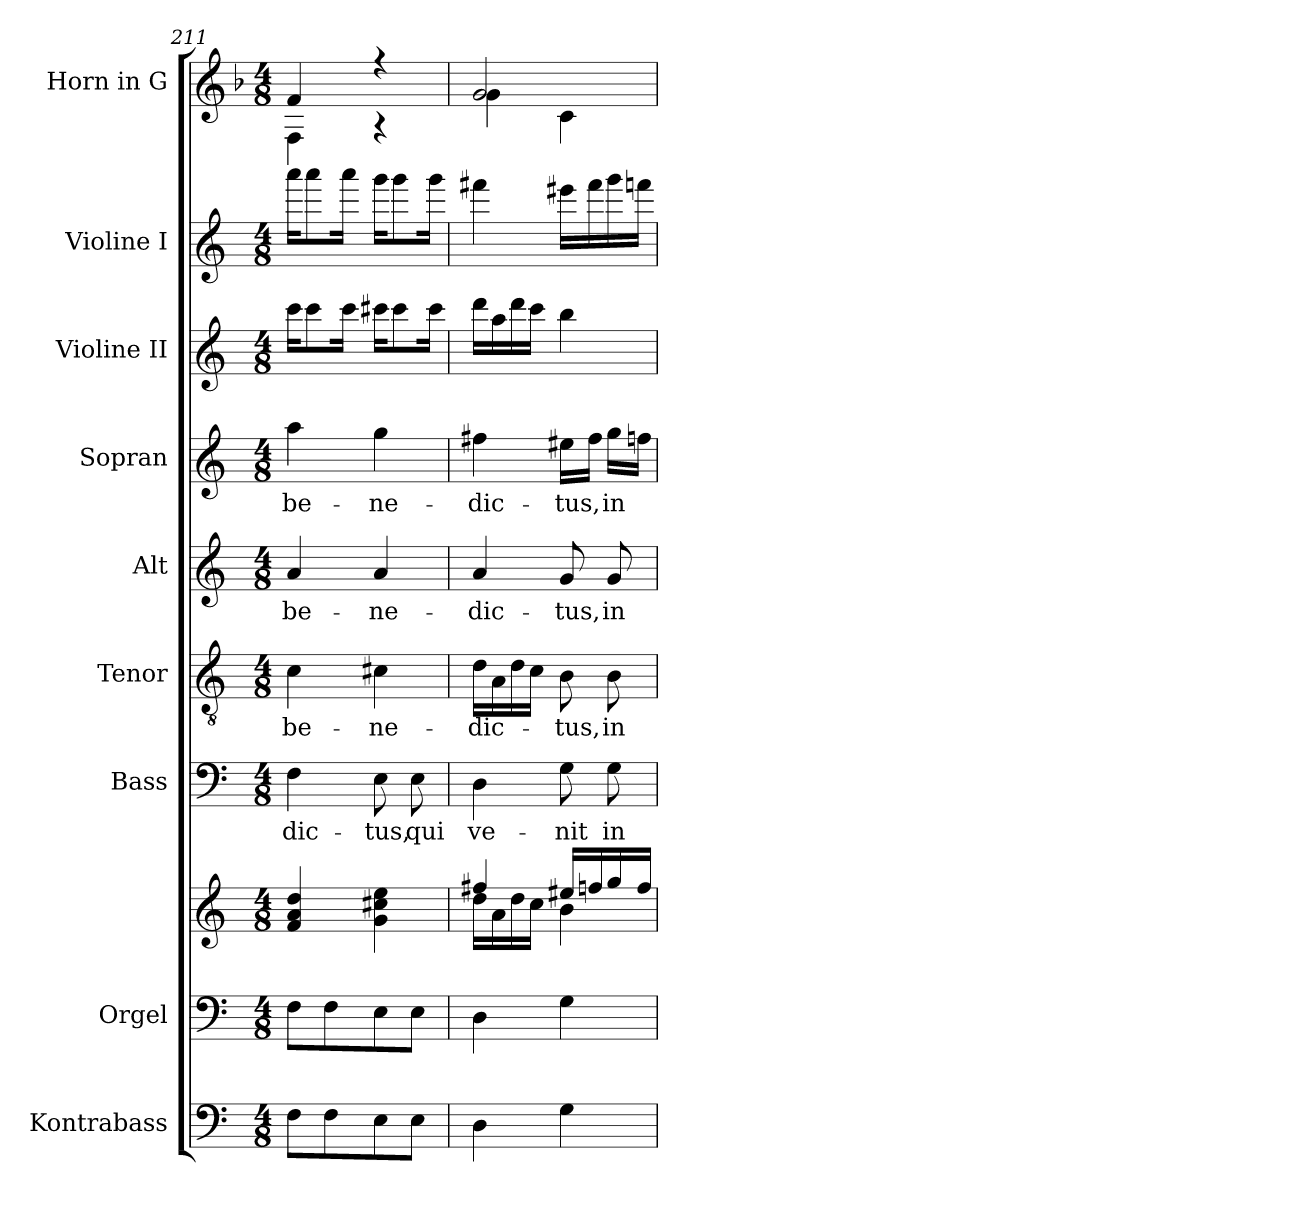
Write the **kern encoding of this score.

**kern	**kern	**kern	**kern	**text	**kern	**text	**kern	**text	**kern	**text	**kern	**kern	**kern
*part9	*part8	*part8	*part7	*part7	*part6	*part6	*part5	*part5	*part4	*part4	*part3	*part2	*part1
*staff10	*staff9	*staff8	*staff7	*staff7	*staff6	*staff6	*staff5	*staff5	*staff4	*staff4	*staff3	*staff2	*staff1
*I"Kontrabass	*I"Orgel	*	*I"Bass	*	*I"Tenor	*	*I"Alt	*	*I"Sopran	*	*I"Violine II	*I"Violine I	*I"Horn in G
*I'Kb.	*I'Org.	*	*I'B	*	*I'T	*	*I'A	*	*I'S	*	*I'Vl. II	*I'Vl. I	*I'Hrn.
*clefF4	*clefF4	*clefG2	*clefF4	*	*clefGv2	*	*clefG2	*	*clefG2	*	*clefG2	*clefG2	*clefG2
*ITrd7c12	*	*	*	*	*	*	*	*	*	*	*ITrd7c12	*ITrd7c12	*ITrd3c5
*k[]	*k[]	*k[]	*k[]	*	*k[]	*	*k[]	*	*k[]	*	*k[]	*k[]	*k[]
*C:	*C:	*C:	*C:	*	*C:	*	*C:	*	*C:	*	*C:	*C:	*C:
*M4/8	*M4/8	*M4/8	*M4/8	*	*M4/8	*	*M4/8	*	*M4/8	*	*M4/8	*M4/8	*M4/8
=211	=211	=211	=211	=211	=211	=211	=211	=211	=211	=211	=211	=211	=211
!	!	!	!	!LO:LY:b	!	!LO:LY:b	!	!LO:LY:b	!	!LO:LY:b	!	!	!
*	*	*	*	*	*	*	*	*	*	*	*	*	*^
8FF\L	8F\L	4f/ 4a/ 4dd/	4F\	-dic-	4c\	be-	4a/	be-	4aa\	be-	16cc\KL	16aa\KL	4c/	4C\
.	.	.	.	.	.	.	.	.	.	.	8cc\	8aa\	.	.
8FF\	8F\	.	.	.	.	.	.	.	.	.	.	.	.	.
.	.	.	.	.	.	.	.	.	.	.	16cc\Jk	16aa\Jk	.	.
!	!	!	!	!LO:LY:b	!	!LO:LY:b	!	!LO:LY:b	!	!LO:LY:b	!	!	!	!
8EE\	8E\	4g\ 4cc#X\ 4ee\	8E\	-tus,	4c#X\	-ne-	4a/	-ne-	4gg\	-ne-	16cc#X\KL	16gg\KL	4r	4r
.	.	.	.	.	.	.	.	.	.	.	8cc#\	8gg\	.	.
!	!	!	!	!LO:LY:b	!	!	!	!	!	!	!	!	!	!
8EE\J	8E\J	.	8E\	qui	.	.	.	.	.	.	.	.	.	.
.	.	.	.	.	.	.	.	.	.	.	16cc#\Jk	16gg\Jk	.	.
=212	=212	=212	=212	=212	=212	=212	=212	=212	=212	=212	=212	=212	=212	=212
*	*	*^	*	*	*	*	*	*	*	*	*	*	*	*
!	!	!	!	!	!LO:LY:b	!	!LO:LY:b	!	!LO:LY:b	!	!LO:LY:b	!	!	!	!
4DD\	4D\	4ff#X/	16dd\LL	4D\	ve-	16d\LL	-dic-	4a/	-dic-	4ff#X\	-dic-	16dd\LL	4ff#X\	2d/	4d\
.	.	.	16a\	.	.	16A\	.	.	.	.	.	16a\	.	.	.
.	.	.	16dd\	.	.	16d\	.	.	.	.	.	16dd\	.	.	.
.	.	.	16cc\JJ	.	.	16c\JJ	.	.	.	.	.	16cc\JJ	.	.	.
!	!	!	!	!	!LO:LY:b	!	!LO:LY:b	!	!LO:LY:b	!	!LO:LY:b	!	!	!	!
4GG\	4G\	16ee#X/LL	4b\	8G\	-nit	8B\	-tus,	8g/	-tus,	16ee#X\LL	-tus,	4b\	16ee#X\LL	.	4G\
.	.	16ffn/	.	.	.	.	.	.	.	16ff#\JJ	.	.	16ff#\	.	.
!	!	!	!	!	!LO:LY:b	!	!LO:LY:b	!	!LO:LY:b	!	!LO:LY:b	!	!	!	!
.	.	16gg/	.	8G\	in	8B\	in	8g/	in	16gg\LL	in	.	16gg\	.	.
.	.	16ff/JJ	.	.	.	.	.	.	.	16ffn\JJ	.	.	16ffn\JJ	.	.
*	*	*v	*v	*	*	*	*	*	*	*	*	*	*	*v	*v
=	=	=	=	=	=	=	=	=	=	=	=	=	=
*-	*-	*-	*-	*-	*-	*-	*-	*-	*-	*-	*-	*-	*-
